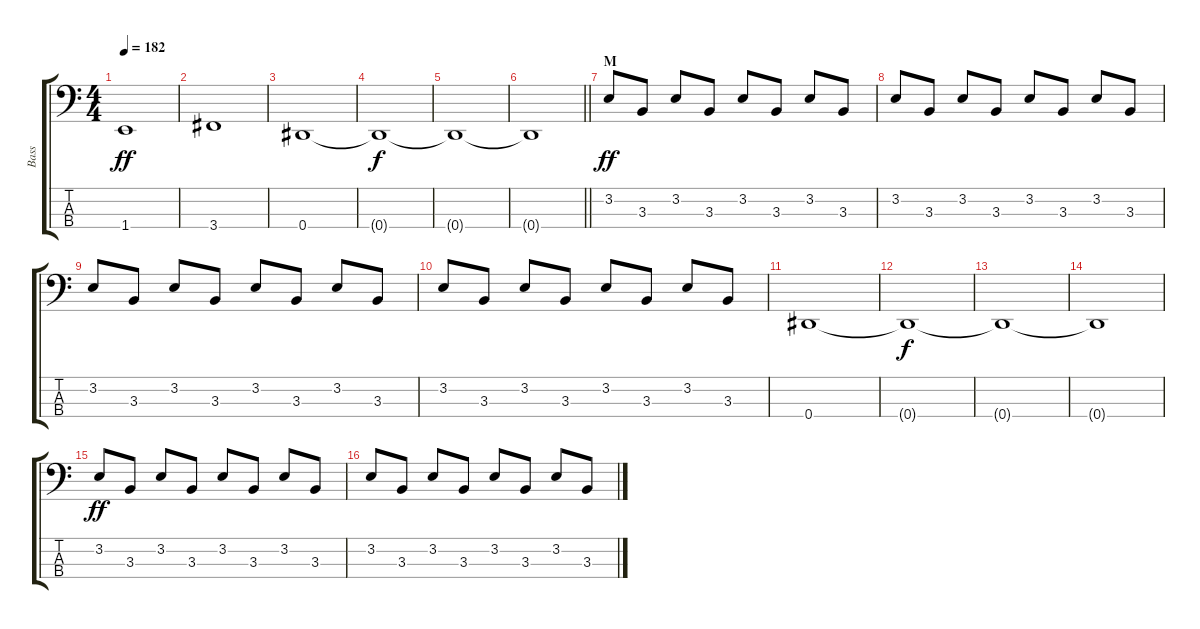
\track ("Bass" "Bass") {instrument electricbasspick}
\staff {score tabs}
\tuning (Gb2 Db2 Ab1 Eb1) {hide}
\ts (4 4)
\tempo 182
\clef f4
\ks c
1.4.1{dy ff} |
3.4.1 |
0.4.1 |
0.4{t}.1{dy f} |
0.4{t}.1 |
\barLineRight lightlight
0.4{t}.1 |
\section ("" "M")
3.2.8{dy ff} 3.3.8 3.2.8 3.3.8 3.2.8 3.3.8 3.2.8 3.3.8 |
3.2.8 3.3.8 3.2.8 3.3.8 3.2.8 3.3.8 3.2.8 3.3.8 |
3.2.8 3.3.8 3.2.8 3.3.8 3.2.8 3.3.8 3.2.8 3.3.8 |
3.2.8 3.3.8 3.2.8 3.3.8 3.2.8 3.3.8 3.2.8 3.3.8 |
0.4.1 |
0.4{t}.1{dy f} |
0.4{t}.1 |
0.4{t}.1 |
3.2.8{dy ff} 3.3.8 3.2.8 3.3.8 3.2.8 3.3.8 3.2.8 3.3.8 |
3.2.8 3.3.8 3.2.8 3.3.8 3.2.8 3.3.8 3.2.8 3.3.8
